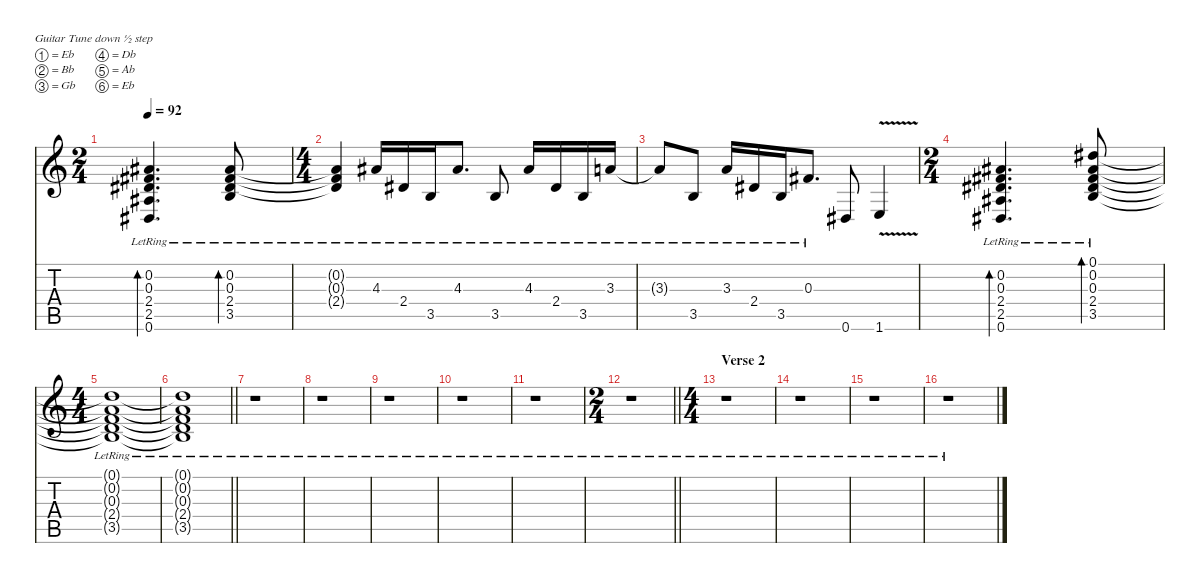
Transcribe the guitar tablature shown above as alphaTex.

\defaultSystemsLayout 4
\hideDynamics
\bracketExtendMode nobrackets
\singleTrackTrackNamePolicy hidden
\multiTrackTrackNamePolicy hidden
\otherSystemsTrackNameOrientation horizontal
\track ("James Clean" "el.guit.") {mute instrument electricguitarclean}
\staff {score tabs}
\tuning (Eb4 Bb3 Gb3 Db3 Ab2 Eb2)
\ts (2 4)
\beaming (8 2 2 2 2)
\tempo 92
\clef g2
\ks c
(0.2{lr acc #} 0.3{lr acc #} 2.4{lr acc #} 2.5{lr acc #} 0.6{lr acc #}).4{d bd 240 dy f beam Up} (0.2{lr acc #} 0.3{lr acc #} 2.4{lr acc #} 3.5{lr}).8{bd 240 beam Up} |
\ts (4 4)
\beaming (8 2 2 2 2)
(0.2{lr t acc #} 0.3{lr t acc #} 2.4{lr t acc #}).4{beam Up} 4.3{lr acc #}.16{beam Up} 2.4{lr acc #}.16{beam Up} 3.5{lr}.16{beam Up} 4.3{lr acc #}.8{d beam Up} 3.5{lr}.8{beam Up} 4.3{lr acc #}.16{beam Up} 2.4{lr acc #}.16{beam Up} 3.5{lr}.16{beam Up} 3.3{lr}.16{beam Up} |
3.3{lr t}.8{beam Up} 3.5{lr}.8{beam Up} 3.3{lr}.16{beam Up} 2.4{lr acc #}.16{beam Up} 3.5{lr}.16{beam Up} 0.3{lr acc #}.8{d beam Up} 0.6{acc #}.8{beam Up} 1.6{v}.4{beam Up} |
\ts (2 4)
\beaming (8 2 2)
(0.2{lr acc #} 0.3{lr acc #} 2.4{lr acc #} 2.5{lr acc #} 0.6{lr acc #}).4{d bd 240 beam Up} (0.1{lr acc #} 0.2{lr acc #} 0.3{lr acc #} 2.4{lr acc #} 3.5{lr}).8{bd 240 beam Up} |
\ts (4 4)
\beaming (8 2 2 2 2)
(0.1{lr t acc #} 0.2{lr t acc #} 0.3{lr t acc #} 2.4{lr t acc #} 3.5{lr t}).1{beam Up} |
\barLineRight lightlight
(0.1{lr t acc #} 0.2{lr t acc #} 0.3{lr t acc #} 2.4{lr t acc #} 3.5{lr t}).1{beam Up} |
\section ("" "")
r.1{beam Down} |
r.1{beam Down} |
r.1{beam Down} |
r.1{beam Down} |
r.1{beam Down} |
\ts (2 4)
\beaming (8 2 2 2 2)
\barLineRight lightlight
r.1{beam Down} |
\ts (4 4)
\beaming (8 2 2 2 2)
\section ("" "Verse 2")
r.1{beam Down} |
r.1{beam Down} |
r.1{beam Down} |
r.1{beam Down}
